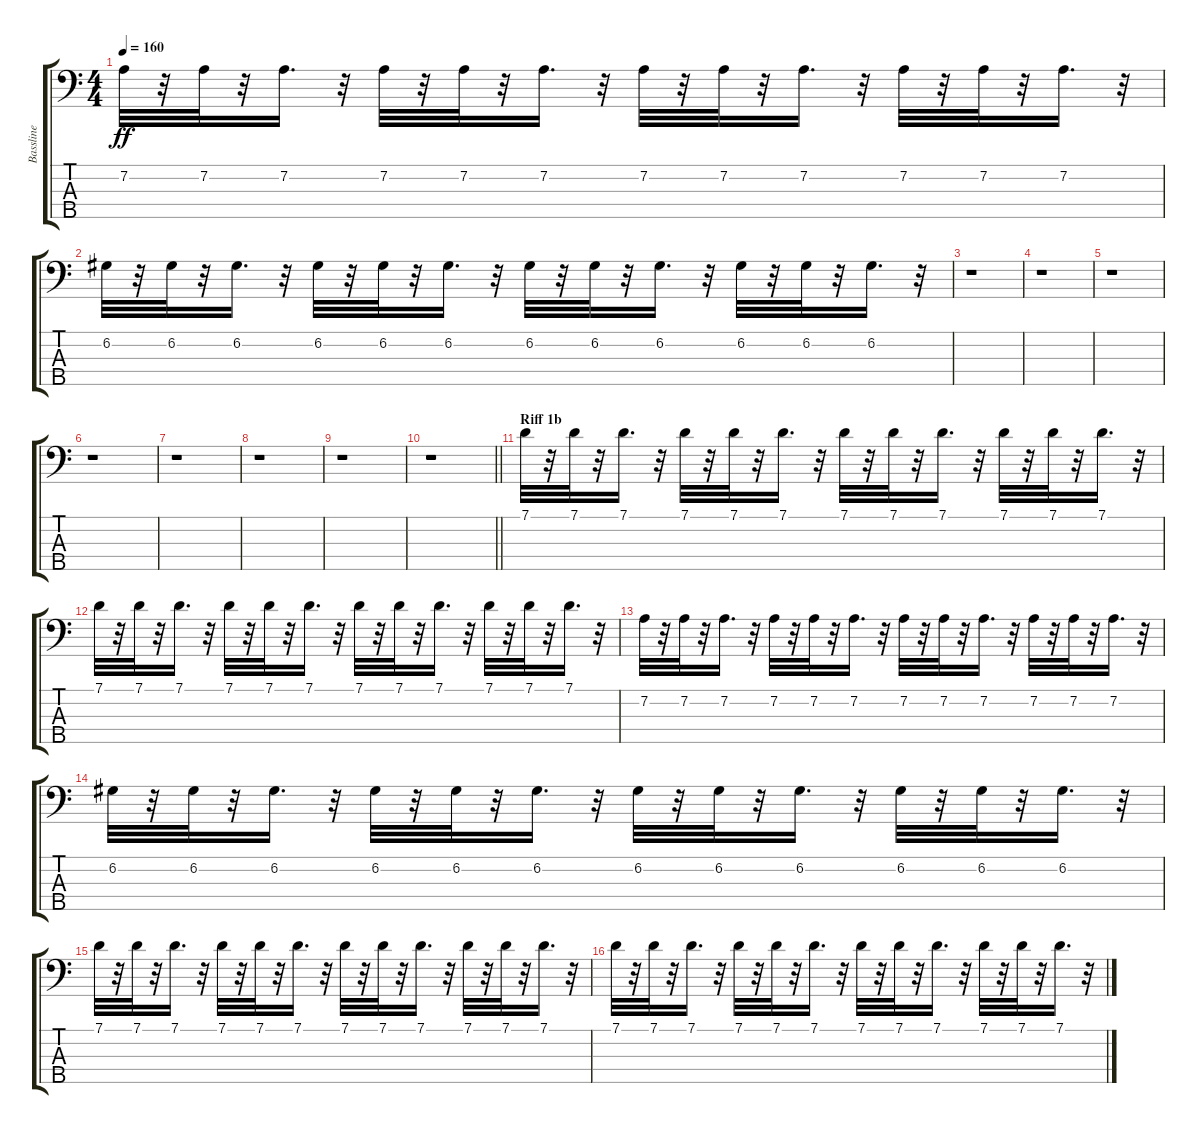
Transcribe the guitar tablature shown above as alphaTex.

\track ("Bassline" "Bassline") {instrument electricbassfinger}
\staff {score tabs}
\tuning (G2 D2 A1 E1 B0) {hide}
\ts (4 4)
\tempo 160
\clef f4
\ks c
7.2.32{dy ff} r.32 7.2.32 r.32 7.2.16{d} r.32 7.2.32 r.32 7.2.32 r.32 7.2.16{d} r.32 7.2.32 r.32 7.2.32 r.32 7.2.16{d} r.32 7.2.32 r.32 7.2.32 r.32 7.2.16{d} r.32 |
6.2.32 r.32 6.2.32 r.32 6.2.16{d} r.32 6.2.32 r.32 6.2.32 r.32 6.2.16{d} r.32 6.2.32 r.32 6.2.32 r.32 6.2.16{d} r.32 6.2.32 r.32 6.2.32 r.32 6.2.16{d} r.32 |
r.1 |
r.1 |
r.1 |
r.1 |
r.1 |
r.1 |
r.1 |
\barLineRight lightlight
r.1 |
\section ("" "Riff 1b")
7.1.32 r.32 7.1.32 r.32 7.1.16{d} r.32 7.1.32 r.32 7.1.32 r.32 7.1.16{d} r.32 7.1.32 r.32 7.1.32 r.32 7.1.16{d} r.32 7.1.32 r.32 7.1.32 r.32 7.1.16{d} r.32 |
7.1.32 r.32 7.1.32 r.32 7.1.16{d} r.32 7.1.32 r.32 7.1.32 r.32 7.1.16{d} r.32 7.1.32 r.32 7.1.32 r.32 7.1.16{d} r.32 7.1.32 r.32 7.1.32 r.32 7.1.16{d} r.32 |
7.2.32 r.32 7.2.32 r.32 7.2.16{d} r.32 7.2.32 r.32 7.2.32 r.32 7.2.16{d} r.32 7.2.32 r.32 7.2.32 r.32 7.2.16{d} r.32 7.2.32 r.32 7.2.32 r.32 7.2.16{d} r.32 |
6.2.32 r.32 6.2.32 r.32 6.2.16{d} r.32 6.2.32 r.32 6.2.32 r.32 6.2.16{d} r.32 6.2.32 r.32 6.2.32 r.32 6.2.16{d} r.32 6.2.32 r.32 6.2.32 r.32 6.2.16{d} r.32 |
7.1.32 r.32 7.1.32 r.32 7.1.16{d} r.32 7.1.32 r.32 7.1.32 r.32 7.1.16{d} r.32 7.1.32 r.32 7.1.32 r.32 7.1.16{d} r.32 7.1.32 r.32 7.1.32 r.32 7.1.16{d} r.32 |
7.1.32 r.32 7.1.32 r.32 7.1.16{d} r.32 7.1.32 r.32 7.1.32 r.32 7.1.16{d} r.32 7.1.32 r.32 7.1.32 r.32 7.1.16{d} r.32 7.1.32 r.32 7.1.32 r.32 7.1.16{d} r.32
